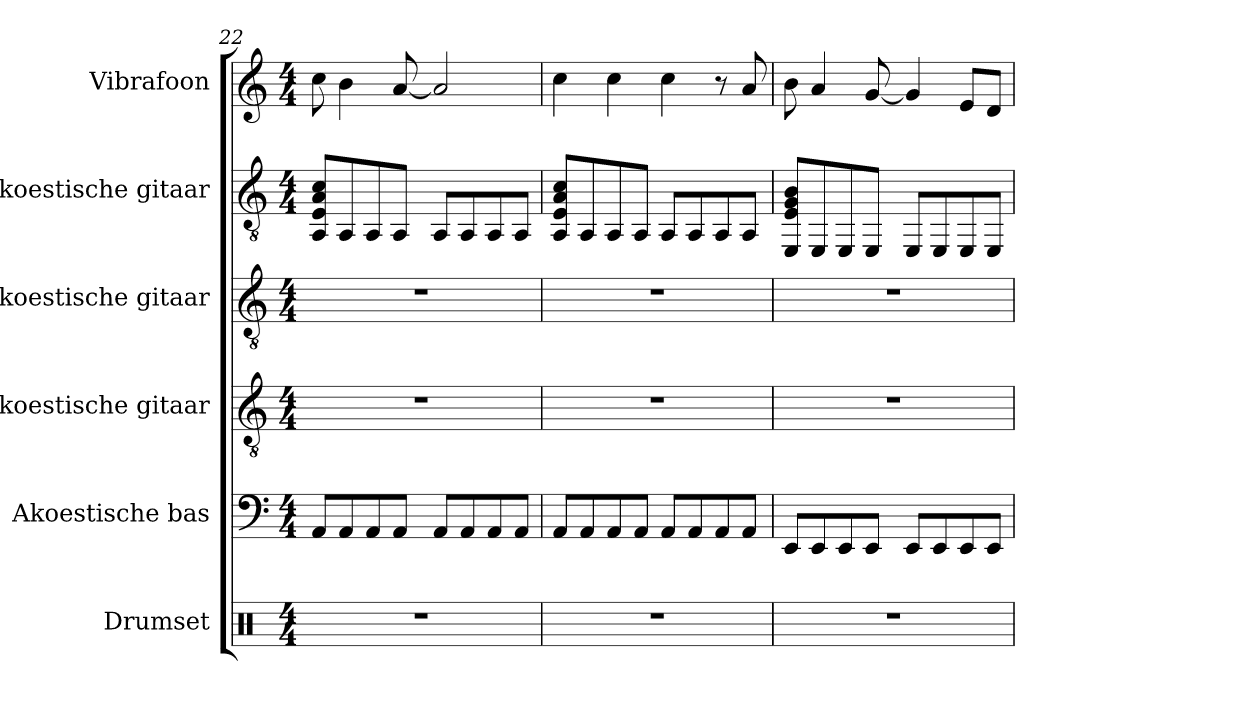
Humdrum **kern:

**kern	**kern	**kern	**kern	**kern	**kern
*part6	*part5	*part4	*part3	*part2	*part1
*staff6	*staff5	*staff4	*staff3	*staff2	*staff1
*I"Drumset	*I"Akoestische bas	*I"Akoestische gitaar	*I"Akoestische gitaar	*I"Akoestische gitaar	*I"Vibrafoon
*I'Drs.	*I'Bas	*	*	*	*I'Vib.
*clefX	*clefF4	*clefGv2	*clefGv2	*clefGv2	*clefG2
*	*ITrd7c12	*	*	*	*
*k[]	*k[]	*k[]	*k[]	*k[]	*k[]
*M4/4	*M4/4	*M4/4	*M4/4	*M4/4	*M4/4
=22	=22	=22	=22	=22	=22
1r	8AAA/L	1r	1r	8AA/ 8E/ 8A/ 8c/L	8cc\
.	8AAA/	.	.	8AA/	4b\
.	8AAA/	.	.	8AA/	.
.	8AAA/J	.	.	8AA/J	[8a/
.	8AAA/L	.	.	8AA/L	2a/]
.	8AAA/	.	.	8AA/	.
.	8AAA/	.	.	8AA/	.
.	8AAA/J	.	.	8AA/J	.
=23	=23	=23	=23	=23	=23
1r	8AAA/L	1r	1r	8AA/ 8E/ 8A/ 8c/L	4cc\
.	8AAA/	.	.	8AA/	.
.	8AAA/	.	.	8AA/	4cc\
.	8AAA/J	.	.	8AA/J	.
.	8AAA/L	.	.	8AA/L	4cc\
.	8AAA/	.	.	8AA/	.
.	8AAA/	.	.	8AA/	8r
.	8AAA/J	.	.	8AA/J	8a/
=24	=24	=24	=24	=24	=24
1r	8EEE/L	1r	1r	8EE/ 8E/ 8G/ 8B/L	8b\
.	8EEE/	.	.	8EE/	4a/
.	8EEE/	.	.	8EE/	.
.	8EEE/J	.	.	8EE/J	[8g/
.	8EEE/L	.	.	8EE/L	4g/]
.	8EEE/	.	.	8EE/	.
.	8EEE/	.	.	8EE/	8e/L
.	8EEE/J	.	.	8EE/J	8d/J
=	=	=	=	=	=
*-	*-	*-	*-	*-	*-
